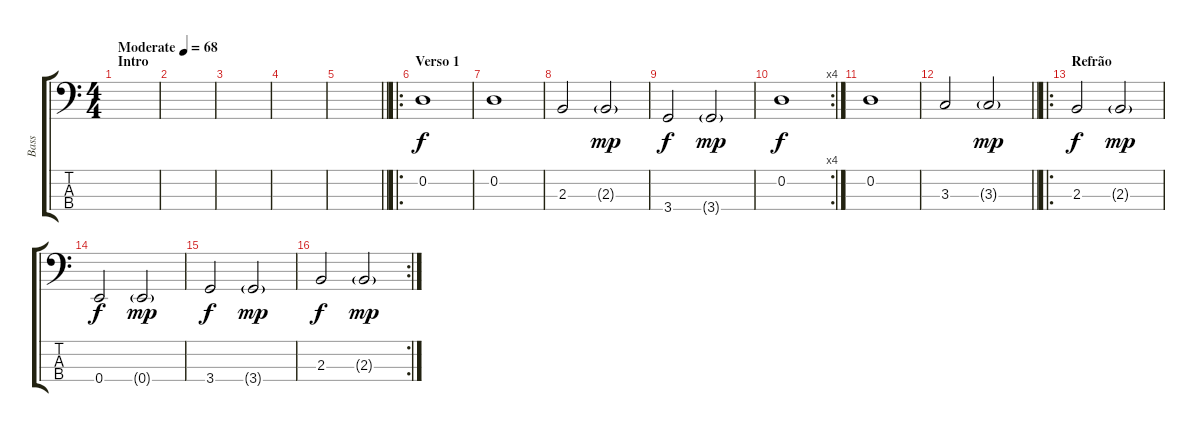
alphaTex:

\track ("Bass" "Bass") {instrument electricbassfinger}
\staff {score tabs}
\tuning (G2 D2 A1 E1) {hide}
\ts (4 4)
\section ("" "Intro")
\tempo (68 "Moderate")
\clef f4
\ks c
|
|
|
|
\barLineRight lightlight
|
\ro
\section ("" "Verso 1")
0.2.1 |
0.2.1 |
2.3.2 2.3{g}.2{dy mp} |
3.4.2{dy f} 3.4{g}.2{dy mp} |
\rc 4
0.2.1{dy f} |
0.2.1 |
\barLineRight lightlight
3.3.2 3.3{g}.2{dy mp} |
\ro
\section ("" "Refrão")
2.3.2{dy f} 2.3{g}.2{dy mp} |
0.4.2{dy f} 0.4{g}.2{dy mp} |
3.4.2{dy f} 3.4{g}.2{dy mp} |
\rc 2
2.3.2{dy f} 2.3{g}.2{dy mp}
